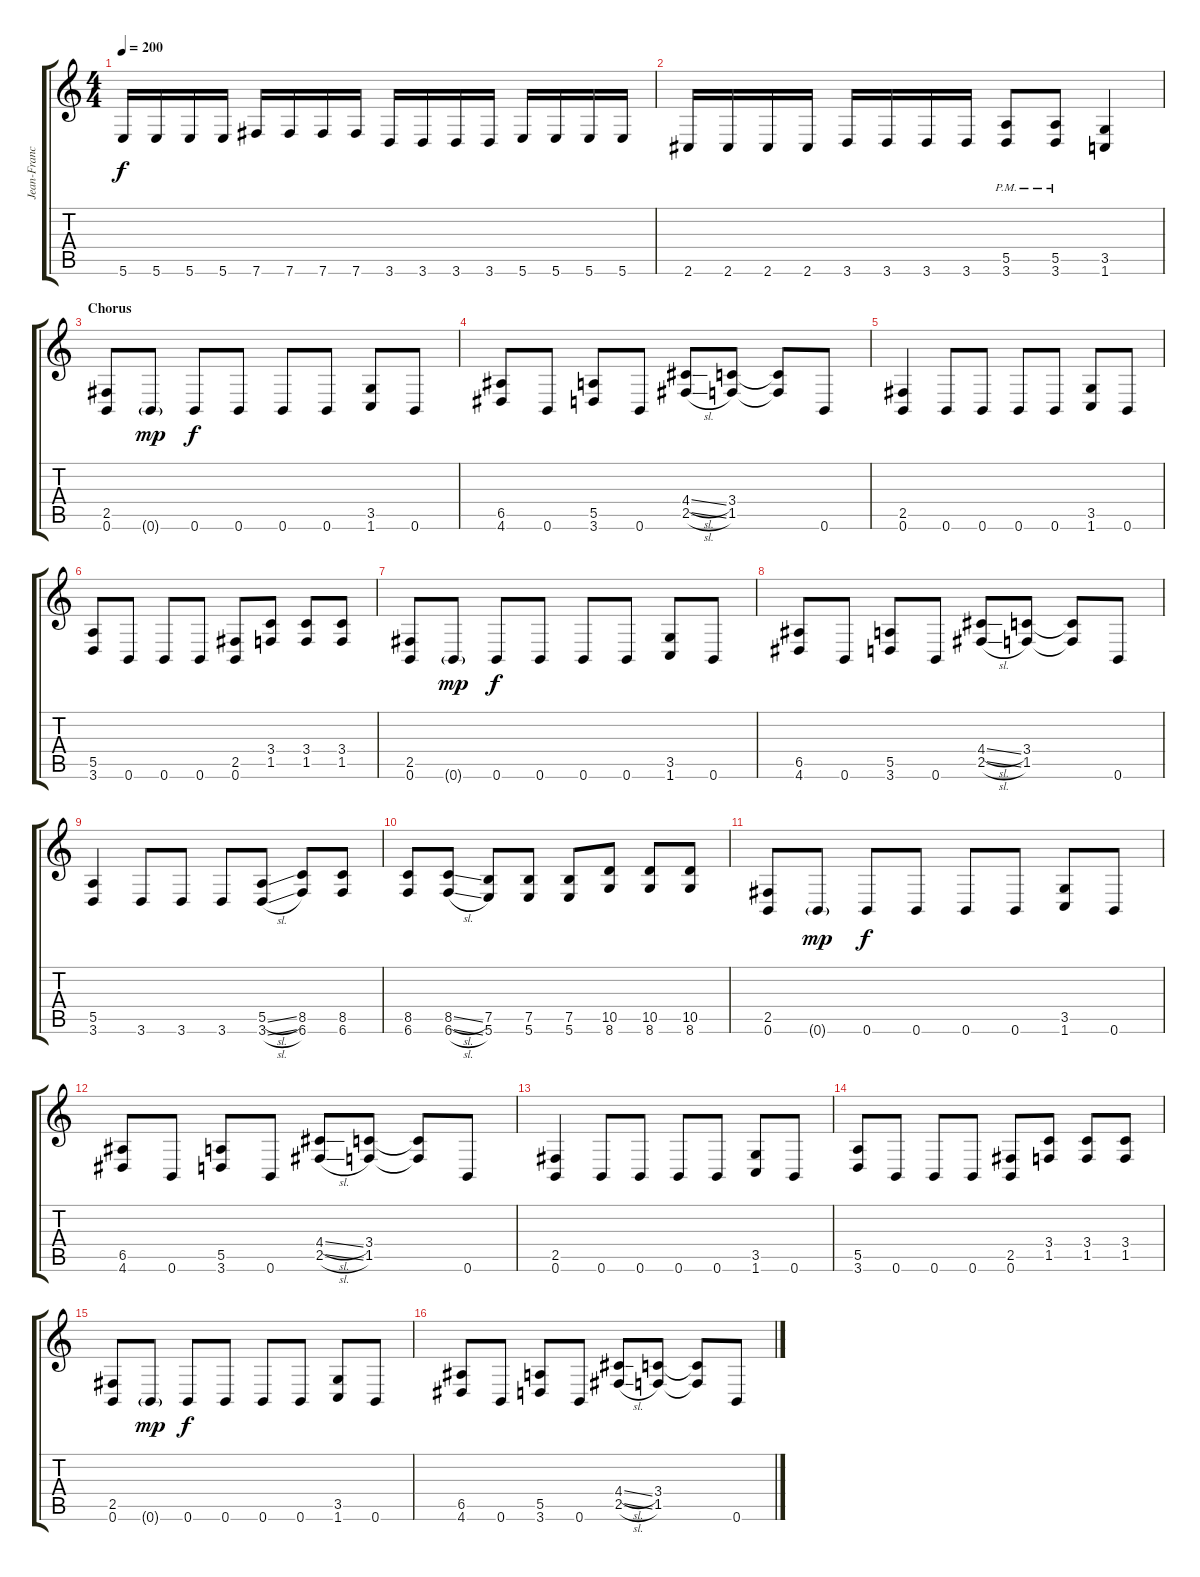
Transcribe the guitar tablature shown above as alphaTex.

\track ("Jean-Francois Dagenais Lead" "Jean-Franc") {instrument distortionguitar}
\staff {score tabs}
\tuning (B3 Gb3 D3 A2 E2 B1) {hide}
\ts (4 4)
\tempo 200
\clef g2
\ks c
5.6.16{dy f} 5.6.16 5.6.16 5.6.16 7.6.16 7.6.16 7.6.16 7.6.16 3.6.16 3.6.16 3.6.16 3.6.16 5.6.16 5.6.16 5.6.16 5.6.16 |
2.6.16 2.6.16 2.6.16 2.6.16 3.6.16 3.6.16 3.6.16 3.6.16 (5.5{pm} 3.6{pm}).8 (5.5{pm} 3.6{pm}).8 (3.5 1.6).4 |
\section ("" "Chorus")
(2.5 0.6).8 0.6{g}.8{dy mp} 0.6.8{dy f} 0.6.8 0.6.8 0.6.8 (3.5 1.6).8 0.6.8 |
(6.5 4.6).8 0.6.8 (5.5 3.6).8 0.6.8 (4.4{sl} 2.5{sl}).8 (3.4 1.5).8 (3.4{t} 1.5{t}).8 0.6.8 |
(2.5 0.6).4 0.6.8 0.6.8 0.6.8 0.6.8 (3.5 1.6).8 0.6.8 |
(5.5 3.6).8 0.6.8 0.6.8 0.6.8 (2.5 0.6).8 (3.4 1.5).8 (3.4 1.5).8 (3.4 1.5).8 |
(2.5 0.6).8 0.6{g}.8{dy mp} 0.6.8{dy f} 0.6.8 0.6.8 0.6.8 (3.5 1.6).8 0.6.8 |
(6.5 4.6).8 0.6.8 (5.5 3.6).8 0.6.8 (4.4{sl} 2.5{sl}).8 (3.4 1.5).8 (3.4{t} 1.5{t}).8 0.6.8 |
(5.5 3.6).4 3.6.8 3.6.8 3.6.8 (5.5{sl} 3.6{sl}).8 (8.5 6.6).8 (8.5 6.6).8 |
(8.5 6.6).8 (8.5{sl} 6.6{sl}).8 (7.5 5.6).8 (7.5 5.6).8 (7.5 5.6).8 (10.5 8.6).8 (10.5 8.6).8 (10.5 8.6).8 |
\section ("" "")
(2.5 0.6).8 0.6{g}.8{dy mp} 0.6.8{dy f} 0.6.8 0.6.8 0.6.8 (3.5 1.6).8 0.6.8 |
(6.5 4.6).8 0.6.8 (5.5 3.6).8 0.6.8 (4.4{sl} 2.5{sl}).8 (3.4 1.5).8 (3.4{t} 1.5{t}).8 0.6.8 |
(2.5 0.6).4 0.6.8 0.6.8 0.6.8 0.6.8 (3.5 1.6).8 0.6.8 |
(5.5 3.6).8 0.6.8 0.6.8 0.6.8 (2.5 0.6).8 (3.4 1.5).8 (3.4 1.5).8 (3.4 1.5).8 |
(2.5 0.6).8 0.6{g}.8{dy mp} 0.6.8{dy f} 0.6.8 0.6.8 0.6.8 (3.5 1.6).8 0.6.8 |
(6.5 4.6).8 0.6.8 (5.5 3.6).8 0.6.8 (4.4{sl} 2.5{sl}).8 (3.4 1.5).8 (3.4{t} 1.5{t}).8 0.6.8
